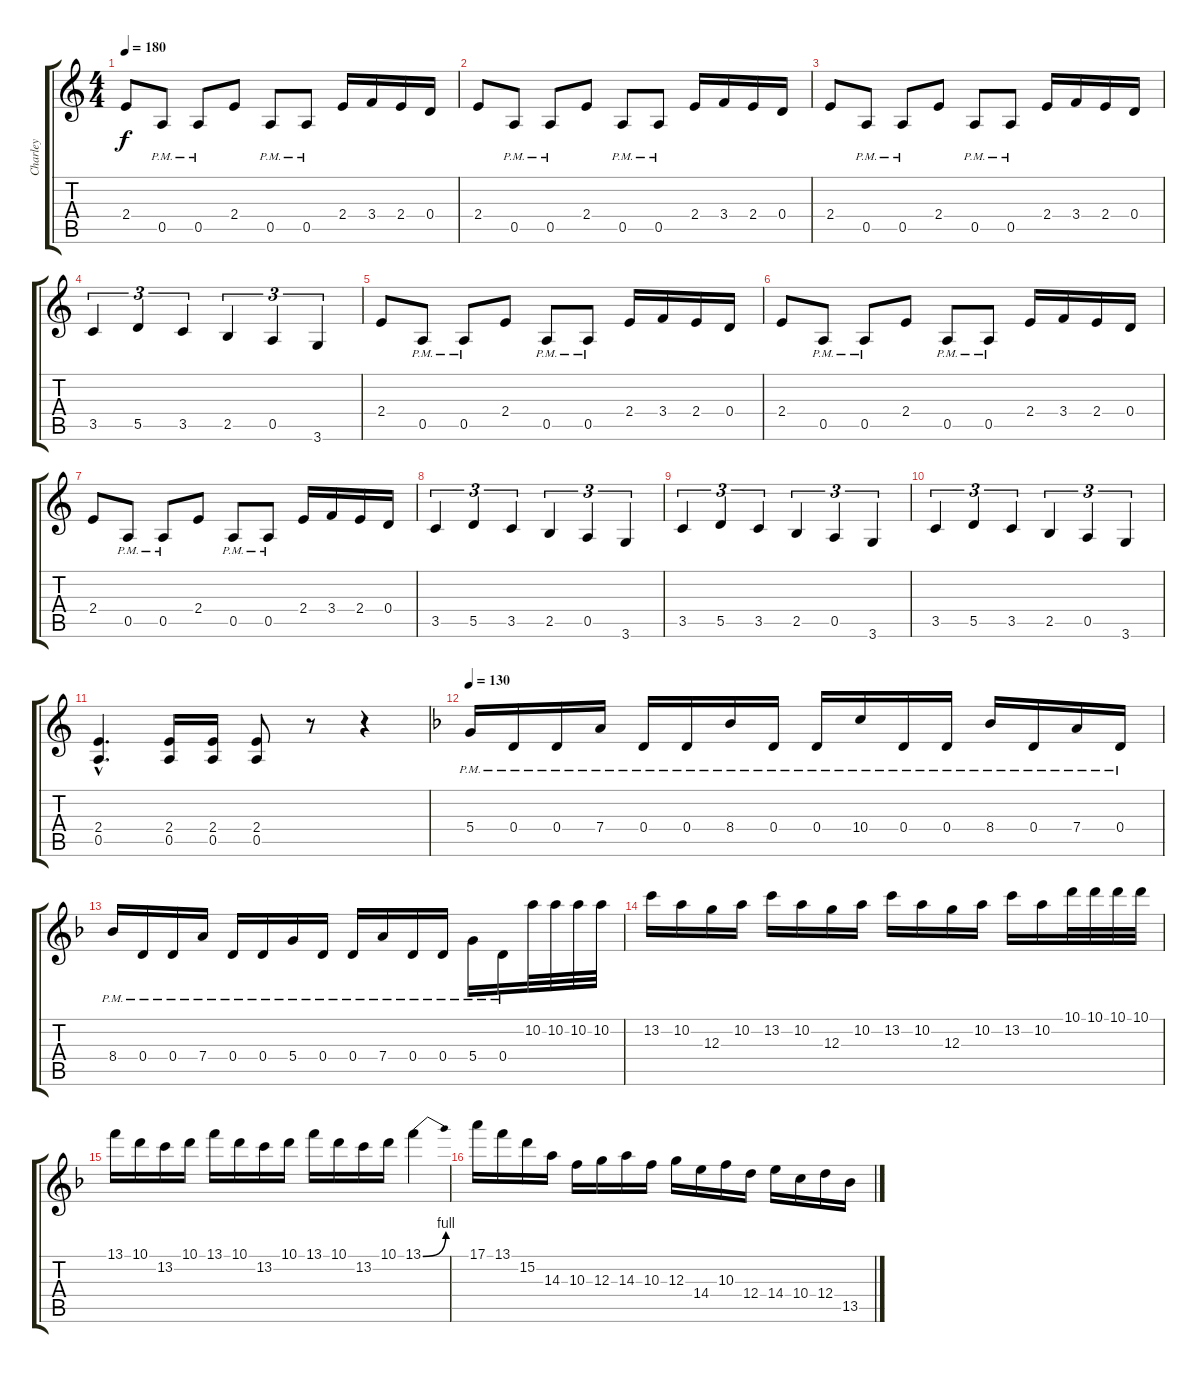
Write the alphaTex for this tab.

\track ("Charley" "Charley") {instrument overdrivenguitar}
\staff {score tabs}
\tuning (E4 B3 G3 D3 A2 E2) {hide}
\ts (4 4)
\tempo 180
\clef g2
\ks aminor
2.4.8{dy f} 0.5{pm}.8 0.5{pm}.8 2.4.8 0.5{pm}.8 0.5{pm}.8 2.4.16 3.4.16 2.4.16 0.4.16 |
2.4.8 0.5{pm}.8 0.5{pm}.8 2.4.8 0.5{pm}.8 0.5{pm}.8 2.4.16 3.4.16 2.4.16 0.4.16 |
2.4.8 0.5{pm}.8 0.5{pm}.8 2.4.8 0.5{pm}.8 0.5{pm}.8 2.4.16 3.4.16 2.4.16 0.4.16 |
3.5.4{tu (3 2)} 5.5.4{tu (3 2)} 3.5.4{tu (3 2)} 2.5.4{tu (3 2)} 0.5.4{tu (3 2)} 3.6.4{tu (3 2)} |
2.4.8 0.5{pm}.8 0.5{pm}.8 2.4.8 0.5{pm}.8 0.5{pm}.8 2.4.16 3.4.16 2.4.16 0.4.16 |
2.4.8 0.5{pm}.8 0.5{pm}.8 2.4.8 0.5{pm}.8 0.5{pm}.8 2.4.16 3.4.16 2.4.16 0.4.16 |
2.4.8 0.5{pm}.8 0.5{pm}.8 2.4.8 0.5{pm}.8 0.5{pm}.8 2.4.16 3.4.16 2.4.16 0.4.16 |
3.5.4{tu (3 2)} 5.5.4{tu (3 2)} 3.5.4{tu (3 2)} 2.5.4{tu (3 2)} 0.5.4{tu (3 2)} 3.6.4{tu (3 2)} |
3.5.4{tu (3 2)} 5.5.4{tu (3 2)} 3.5.4{tu (3 2)} 2.5.4{tu (3 2)} 0.5.4{tu (3 2)} 3.6.4{tu (3 2)} |
3.5.4{tu (3 2)} 5.5.4{tu (3 2)} 3.5.4{tu (3 2)} 2.5.4{tu (3 2)} 0.5.4{tu (3 2)} 3.6.4{tu (3 2)} |
(2.4{hac} 0.5{hac}).4{d} (2.4 0.5).16 (2.4 0.5).16 (2.4 0.5).8 r.8 r.4 |
\tempo 130
\ks f
5.4{pm}.16 0.4{pm}.16 0.4{pm}.16 7.4{pm}.16 0.4{pm}.16 0.4{pm}.16 8.4{pm}.16 0.4{pm}.16 0.4{pm}.16 10.4{pm}.16 0.4{pm}.16 0.4{pm}.16 8.4{pm}.16 0.4{pm}.16 7.4{pm}.16 0.4{pm}.16 |
8.4{pm}.16 0.4{pm}.16 0.4{pm}.16 7.4{pm}.16 0.4{pm}.16 0.4{pm}.16 5.4{pm}.16 0.4{pm}.16 0.4{pm}.16 7.4{pm}.16 0.4{pm}.16 0.4{pm}.16 5.4{pm}.16 0.4{pm}.16 10.2.32 10.2.32 10.2.32 10.2.32 |
13.2.16 10.2.16 12.3.16 10.2.16 13.2.16 10.2.16 12.3.16 10.2.16 13.2.16 10.2.16 12.3.16 10.2.16 13.2.16 10.2.16 10.1.32 10.1.32 10.1.32 10.1.32 |
13.1.16 10.1.16 13.2.16 10.1.16 13.1.16 10.1.16 13.2.16 10.1.16 13.1.16 10.1.16 13.2.16 10.1.16 13.1{be (bend 0 0 60 4)}.4 |
17.1.16 13.1.16 15.2.16 14.3.16 10.3.16 12.3.16 14.3.16 10.3.16 12.3.16 14.4.16 10.3.16 12.4.16 14.4.16 10.4.16 12.4.16 13.5.16
